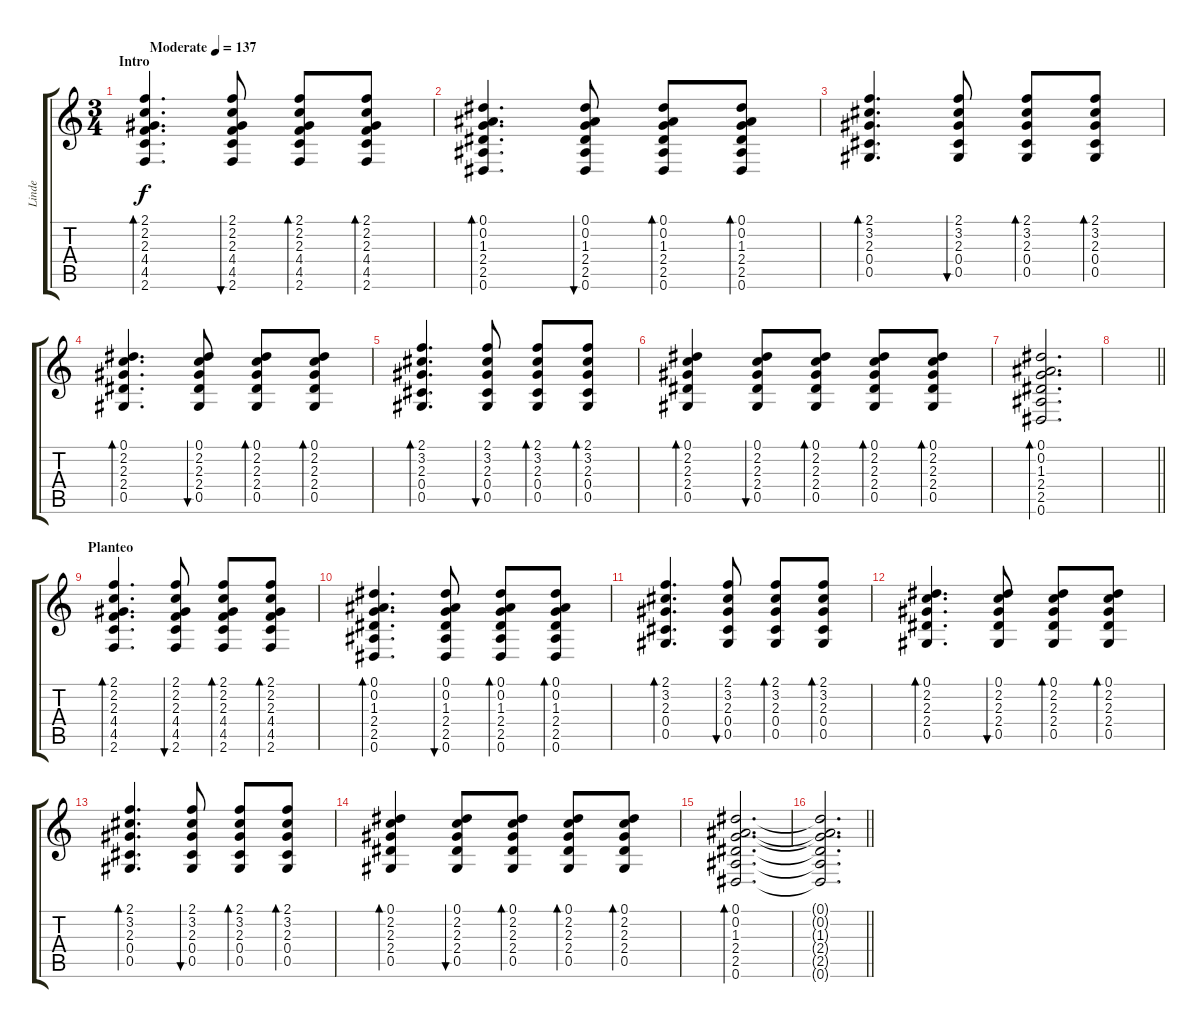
\track ("Linde" "Linde") {instrument acousticguitarsteel}
\staff {score tabs}
\tuning (Eb4 Bb3 Gb3 Db3 Ab2 Eb2) {hide}
\ts (3 4)
\section ("" "Intro")
\tempo (137 "Moderate")
\clef g2
\ks c
(2.1 2.2 2.3 4.4 4.5 2.6).4{d bd 60 dy f instrument acousticguitarsteel} (2.1 2.2 2.3 4.4 4.5 2.6).8{bu 60} (2.1 2.2 2.3 4.4 4.5 2.6).8{bd 60} (2.1 2.2 2.3 4.4 4.5 2.6).8{bd 60} |
(0.1 0.2 1.3 2.4 2.5 0.6).4{d bd 60} (0.1 0.2 1.3 2.4 2.5 0.6).8{bu 60} (0.1 0.2 1.3 2.4 2.5 0.6).8{bd 60} (0.1 0.2 1.3 2.4 2.5 0.6).8{bd 60} |
(2.1 3.2 2.3 0.4 0.5).4{d bd 60} (2.1 3.2 2.3 0.4 0.5).8{bu 60} (2.1 3.2 2.3 0.4 0.5).8{bd 60} (2.1 3.2 2.3 0.4 0.5).8{bd 60} |
(0.1 2.2 2.3 2.4 0.5).4{d bd 60} (0.1 2.2 2.3 2.4 0.5).8{bu 60} (0.1 2.2 2.3 2.4 0.5).8{bd 60} (0.1 2.2 2.3 2.4 0.5).8{bd 60} |
(2.1 3.2 2.3 0.4 0.5).4{d bd 60} (2.1 3.2 2.3 0.4 0.5).8{bu 60} (2.1 3.2 2.3 0.4 0.5).8{bd 60} (2.1 3.2 2.3 0.4 0.5).8{bd 60} |
(0.1 2.2 2.3 2.4 0.5).4{bd 60} (0.1 2.2 2.3 2.4 0.5).8{bu 60} (0.1 2.2 2.3 2.4 0.5).8{bd 60} (0.1 2.2 2.3 2.4 0.5).8{bd 60} (0.1 2.2 2.3 2.4 0.5).8{bd 60} |
(0.1 0.2 1.3 2.4 2.5 0.6).2{d bd 60} |
\barLineRight lightlight
|
\section ("" "Planteo")
(2.1 2.2 2.3 4.4 4.5 2.6).4{d bd 60} (2.1 2.2 2.3 4.4 4.5 2.6).8{bu 60} (2.1 2.2 2.3 4.4 4.5 2.6).8{bd 60} (2.1 2.2 2.3 4.4 4.5 2.6).8{bd 60} |
(0.1 0.2 1.3 2.4 2.5 0.6).4{d bd 60} (0.1 0.2 1.3 2.4 2.5 0.6).8{bu 60} (0.1 0.2 1.3 2.4 2.5 0.6).8{bd 60} (0.1 0.2 1.3 2.4 2.5 0.6).8{bd 60} |
(2.1 3.2 2.3 0.4 0.5).4{d bd 60} (2.1 3.2 2.3 0.4 0.5).8{bu 60} (2.1 3.2 2.3 0.4 0.5).8{bd 60} (2.1 3.2 2.3 0.4 0.5).8{bd 60} |
(0.1 2.2 2.3 2.4 0.5).4{d bd 60} (0.1 2.2 2.3 2.4 0.5).8{bu 60} (0.1 2.2 2.3 2.4 0.5).8{bd 60} (0.1 2.2 2.3 2.4 0.5).8{bd 60} |
(2.1 3.2 2.3 0.4 0.5).4{d bd 60} (2.1 3.2 2.3 0.4 0.5).8{bu 60} (2.1 3.2 2.3 0.4 0.5).8{bd 60} (2.1 3.2 2.3 0.4 0.5).8{bd 60} |
(0.1 2.2 2.3 2.4 0.5).4{bd 60} (0.1 2.2 2.3 2.4 0.5).8{bu 60} (0.1 2.2 2.3 2.4 0.5).8{bd 60} (0.1 2.2 2.3 2.4 0.5).8{bd 60} (0.1 2.2 2.3 2.4 0.5).8{bd 60} |
(0.1 0.2 1.3 2.4 2.5 0.6).2{d bd 60} |
\barLineRight lightlight
(0.1{t} 0.2{t} 1.3{t} 2.4{t} 2.5{t} 0.6{t}).2{d}
